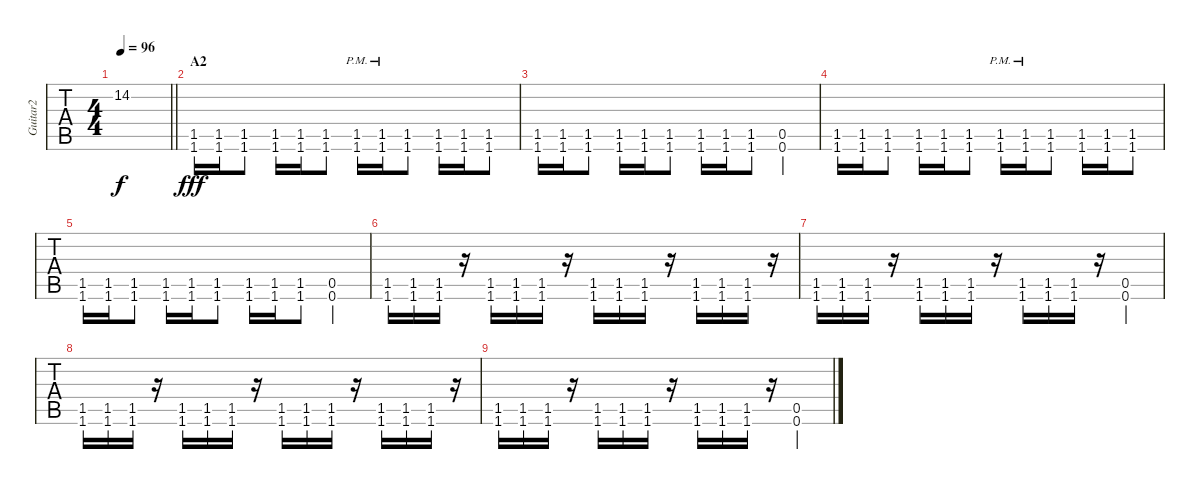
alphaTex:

\track ("Guitar2" "Guitar2") {instrument distortionguitar}
\staff {tabs}
\tuning (E4 B3 G3 D3 A2 D2) {hide}
\ts (4 4)
\tempo 96
\clef g2
\barLineRight lightlight
\ks c
14.2.1{dy f} |
\section ("" "A2")
(1.5 1.6).16{dy fff volume 12 instrument distortionguitar} (1.5 1.6).16 (1.5 1.6).8 (1.5 1.6).16 (1.5 1.6).16 (1.5 1.6).8 (1.5{pm} 1.6{pm}).16 (1.5{pm} 1.6{pm}).16 (1.5 1.6).8 (1.5 1.6).16 (1.5 1.6).16 (1.5 1.6).8 |
(1.5 1.6).16 (1.5 1.6).16 (1.5 1.6).8 (1.5 1.6).16 (1.5 1.6).16 (1.5 1.6).8 (1.5 1.6).16 (1.5 1.6).16 (1.5 1.6).8 (0.5 0.6).4 |
(1.5 1.6).16 (1.5 1.6).16 (1.5 1.6).8 (1.5 1.6).16 (1.5 1.6).16 (1.5 1.6).8 (1.5{pm} 1.6{pm}).16 (1.5{pm} 1.6{pm}).16 (1.5 1.6).8 (1.5 1.6).16 (1.5 1.6).16 (1.5 1.6).8 |
(1.5 1.6).16 (1.5 1.6).16 (1.5 1.6).8 (1.5 1.6).16 (1.5 1.6).16 (1.5 1.6).8 (1.5 1.6).16 (1.5 1.6).16 (1.5 1.6).8 (0.5 0.6).4 |
(1.5 1.6).16 (1.5 1.6).16 (1.5 1.6).16 r.16 (1.5 1.6).16 (1.5 1.6).16 (1.5 1.6).16 r.16 (1.5 1.6).16 (1.5 1.6).16 (1.5 1.6).16 r.16 (1.5 1.6).16 (1.5 1.6).16 (1.5 1.6).16 r.16 |
(1.5 1.6).16 (1.5 1.6).16 (1.5 1.6).16 r.16 (1.5 1.6).16 (1.5 1.6).16 (1.5 1.6).16 r.16 (1.5 1.6).16 (1.5 1.6).16 (1.5 1.6).16 r.16 (0.5 0.6).4 |
(1.5 1.6).16 (1.5 1.6).16 (1.5 1.6).16 r.16 (1.5 1.6).16 (1.5 1.6).16 (1.5 1.6).16 r.16 (1.5 1.6).16 (1.5 1.6).16 (1.5 1.6).16 r.16 (1.5 1.6).16 (1.5 1.6).16 (1.5 1.6).16 r.16 |
(1.5 1.6).16 (1.5 1.6).16 (1.5 1.6).16 r.16 (1.5 1.6).16 (1.5 1.6).16 (1.5 1.6).16 r.16 (1.5 1.6).16 (1.5 1.6).16 (1.5 1.6).16 r.16 (0.5 0.6).4
